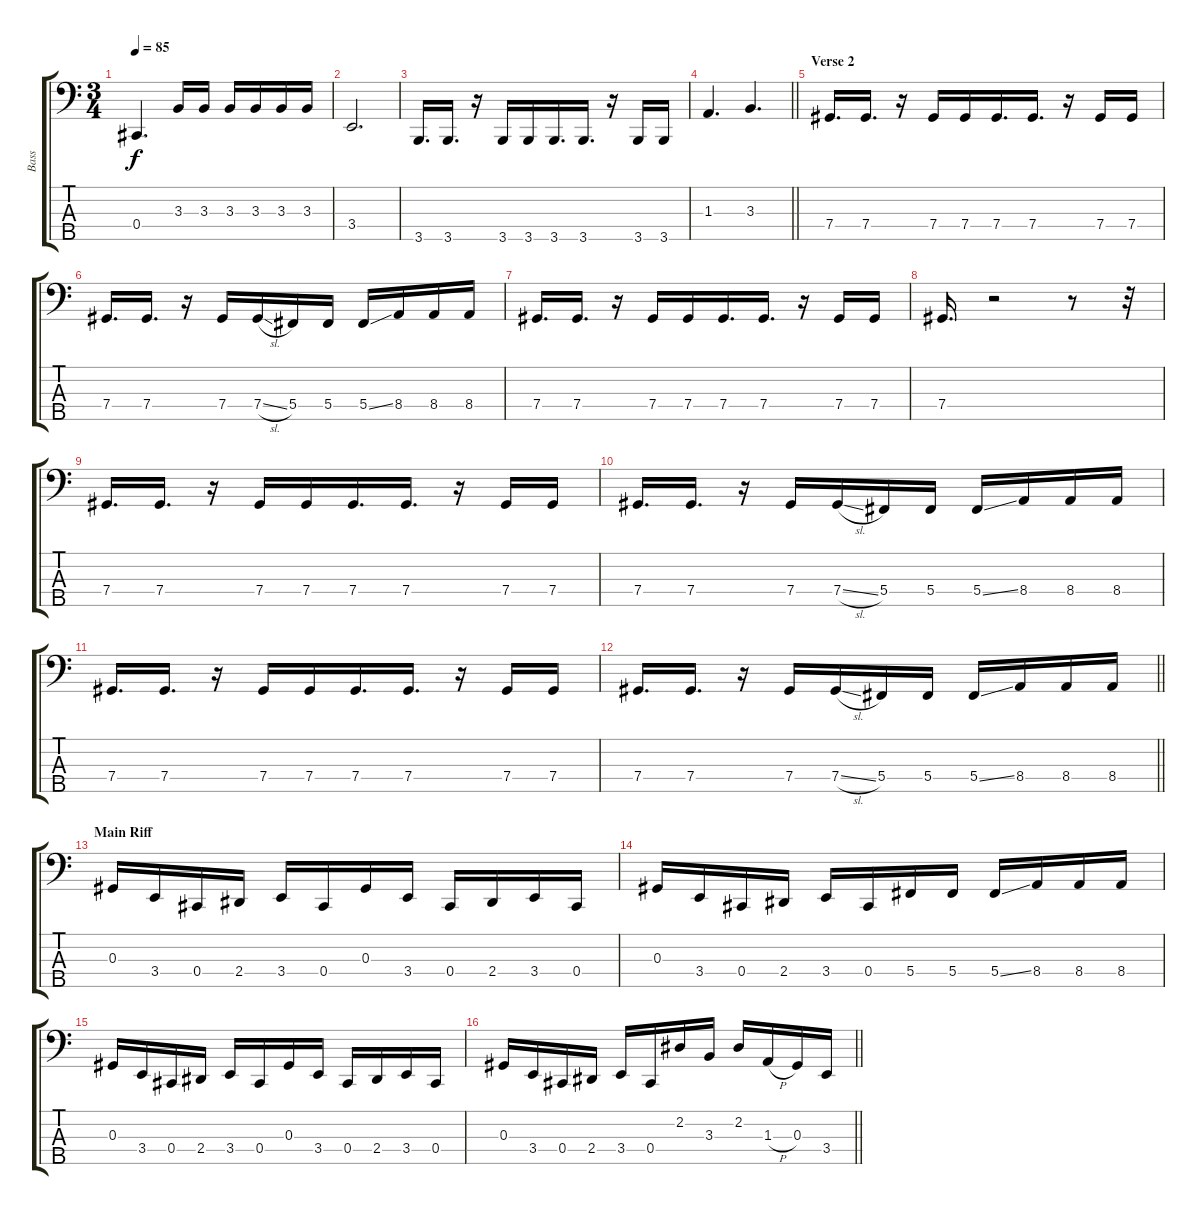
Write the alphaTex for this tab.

\track ("Bass" "Bass") {instrument electricbassfinger}
\staff {score tabs}
\tuning (Gb2 Db2 Ab1 Db1 Ab0) {hide}
\ts (3 4)
\tempo 85
\clef f4
\ks c
0.4.4{d dy f} 3.3.16 3.3.16 3.3.16 3.3.16 3.3.16 3.3.16 |
3.4.2{d} |
3.5.16{d} 3.5.16{d} r.16 3.5.16 3.5.16 3.5.16{d} 3.5.16{d} r.16 3.5.16 3.5.16 |
\barLineRight lightlight
1.3.4{d} 3.3.4{d} |
\section ("" "Verse 2")
7.4.16{d} 7.4.16{d} r.16 7.4.16 7.4.16 7.4.16{d} 7.4.16{d} r.16 7.4.16 7.4.16 |
7.4.16{d} 7.4.16{d} r.16 7.4.16 7.4{sl}.16 5.4.16 5.4.16 5.4{ss}.16 8.4.16 8.4.16 8.4.16 |
7.4.16{d} 7.4.16{d} r.16 7.4.16 7.4.16 7.4.16{d} 7.4.16{d} r.16 7.4.16 7.4.16 |
7.4.16{d} r.2 r.8 r.32 |
7.4.16{d} 7.4.16{d} r.16 7.4.16 7.4.16 7.4.16{d} 7.4.16{d} r.16 7.4.16 7.4.16 |
7.4.16{d} 7.4.16{d} r.16 7.4.16 7.4{sl}.16 5.4.16 5.4.16 5.4{ss}.16 8.4.16 8.4.16 8.4.16 |
7.4.16{d} 7.4.16{d} r.16 7.4.16 7.4.16 7.4.16{d} 7.4.16{d} r.16 7.4.16 7.4.16 |
\barLineRight lightlight
7.4.16{d} 7.4.16{d} r.16 7.4.16 7.4{sl}.16 5.4.16 5.4.16 5.4{ss}.16 8.4.16 8.4.16 8.4.16 |
\section ("" "Main Riff")
0.3.16 3.4.16 0.4.16 2.4.16 3.4.16 0.4.16 0.3.16 3.4.16 0.4.16 2.4.16 3.4.16 0.4.16 |
0.3.16 3.4.16 0.4.16 2.4.16 3.4.16 0.4.16 5.4.16 5.4.16 5.4{ss}.16 8.4.16 8.4.16 8.4.16 |
0.3.16 3.4.16 0.4.16 2.4.16 3.4.16 0.4.16 0.3.16 3.4.16 0.4.16 2.4.16 3.4.16 0.4.16 |
\barLineRight lightlight
0.3.16 3.4.16 0.4.16 2.4.16 3.4.16 0.4.16 2.2.16 3.3.16 2.2.16 1.3{h}.16 0.3.16 3.4.16
